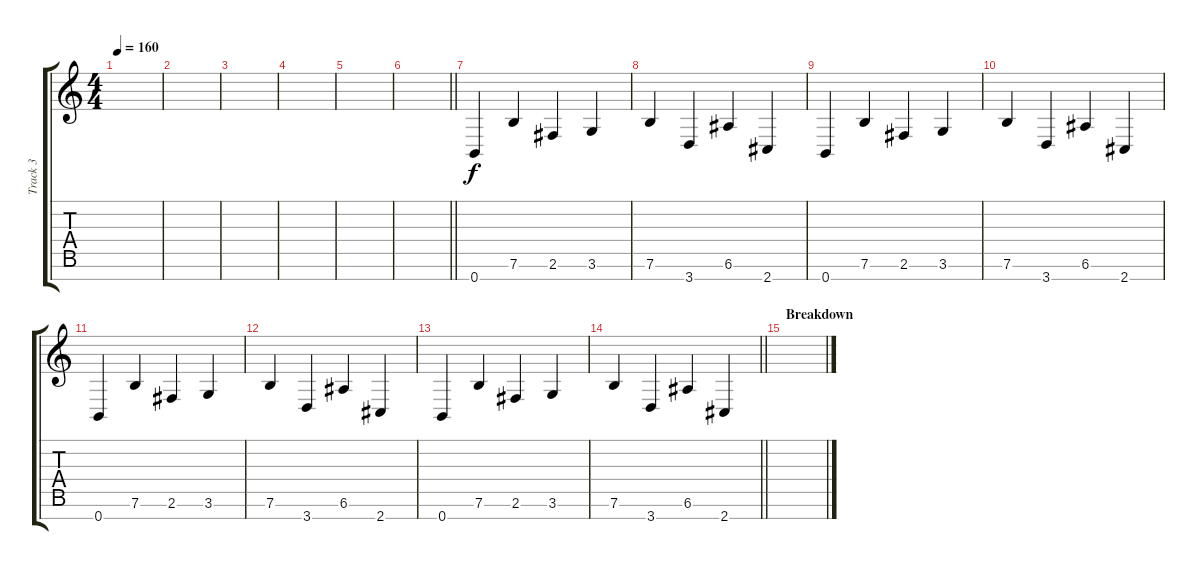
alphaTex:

\track ("Track 3" "Track 3") {instrument distortionguitar}
\staff {score tabs}
\tuning (E4 B3 G3 D3 A2 E2 B1) {hide}
\ts (4 4)
\tempo 160
\clef g2
\ks c
|
|
|
|
|
\barLineRight lightlight
|
\section ("" "")
0.7.4 7.6.4 2.6.4 3.6.4 |
7.6.4 3.7.4 6.6.4 2.7.4 |
0.7.4 7.6.4 2.6.4 3.6.4 |
7.6.4 3.7.4 6.6.4 2.7.4 |
0.7.4 7.6.4 2.6.4 3.6.4 |
7.6.4 3.7.4 6.6.4 2.7.4 |
0.7.4 7.6.4 2.6.4 3.6.4 |
\barLineRight lightlight
7.6.4 3.7.4 6.6.4 2.7.4 |
\section ("" "Breakdown")
